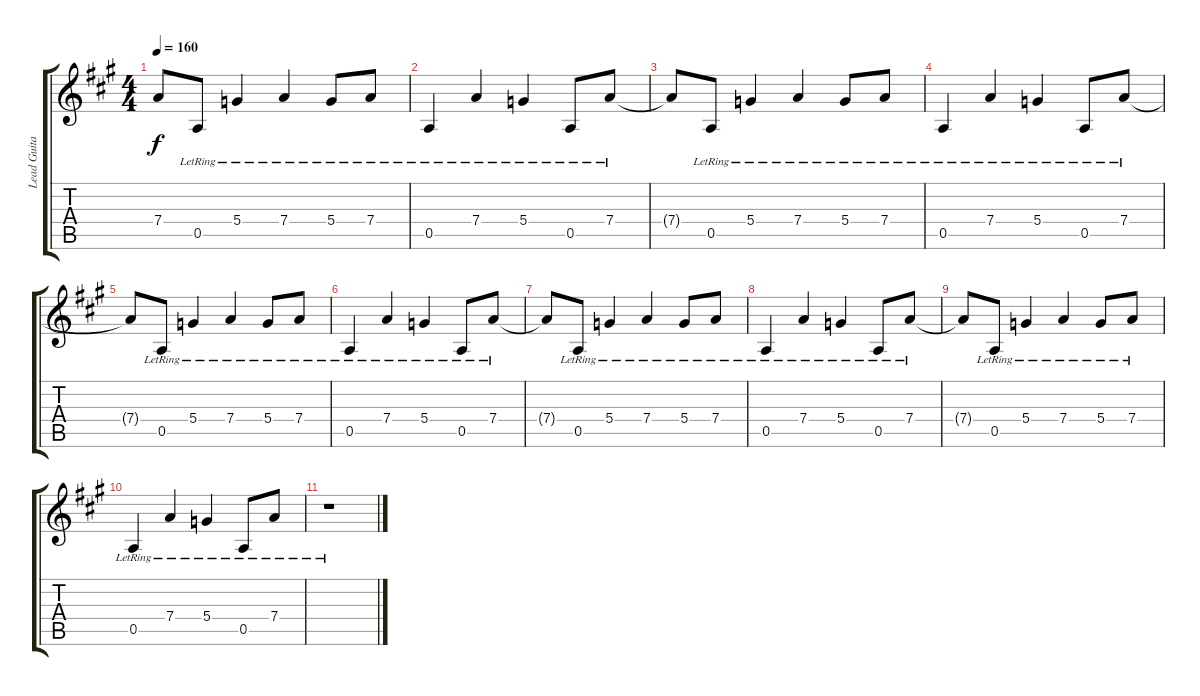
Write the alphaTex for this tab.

\track ("Lead Guitar" "Lead Guita") {instrument distortionguitar}
\staff {score tabs}
\tuning (E4 B3 G3 D3 A2 E2) {hide}
\ts (4 4)
\tempo 160
\clef g2
\ks a
7.4{t}.8{dy f} 0.5{lr}.8 5.4{lr}.4 7.4{lr}.4 5.4{lr}.8 7.4{lr}.8 |
0.5{lr}.4 7.4{lr}.4 5.4{lr}.4 0.5{lr}.8 7.4{lr}.8 |
7.4{t}.8 0.5{lr}.8 5.4{lr}.4 7.4{lr}.4 5.4{lr}.8 7.4{lr}.8 |
0.5{lr}.4 7.4{lr}.4 5.4{lr}.4 0.5{lr}.8 7.4{lr}.8 |
7.4{t}.8 0.5{lr}.8 5.4{lr}.4 7.4{lr}.4 5.4{lr}.8 7.4{lr}.8 |
0.5{lr}.4 7.4{lr}.4 5.4{lr}.4 0.5{lr}.8 7.4{lr}.8 |
7.4{t}.8 0.5{lr}.8 5.4{lr}.4 7.4{lr}.4 5.4{lr}.8 7.4{lr}.8 |
0.5{lr}.4 7.4{lr}.4 5.4{lr}.4 0.5{lr}.8 7.4{lr}.8 |
7.4{t}.8 0.5{lr}.8 5.4{lr}.4 7.4{lr}.4 5.4{lr}.8 7.4{lr}.8 |
0.5{lr}.4 7.4{lr}.4 5.4{lr}.4 0.5{lr}.8 7.4{lr}.8 |
r.1
